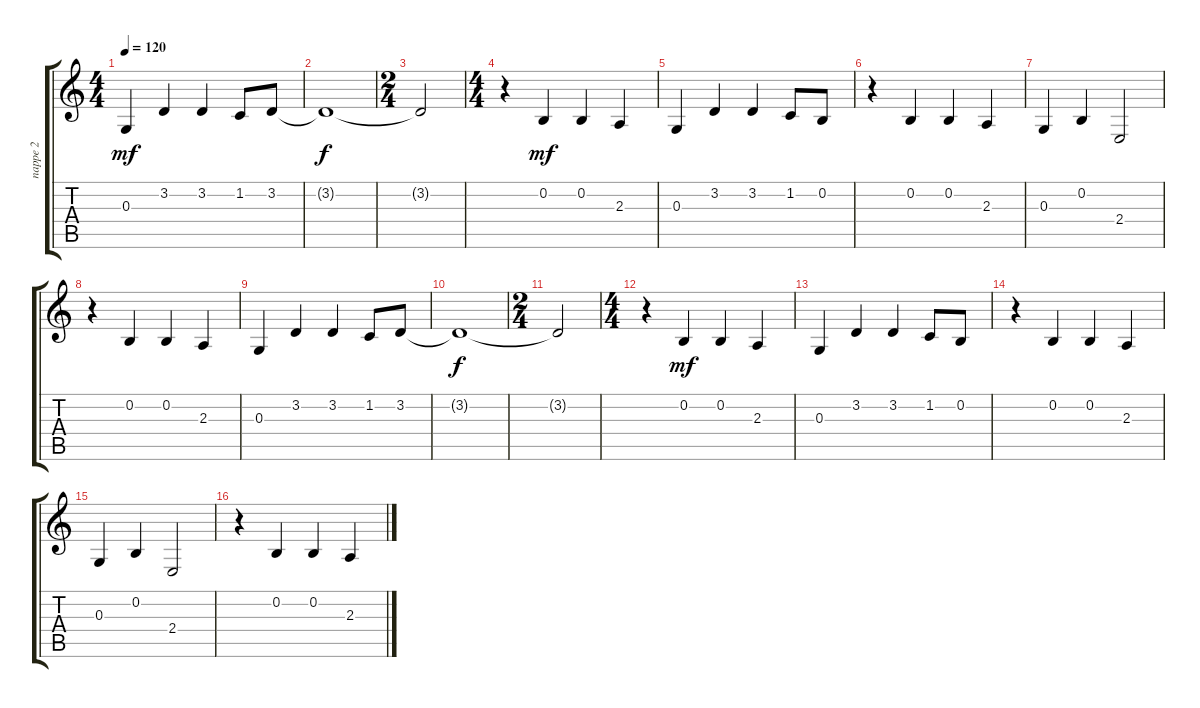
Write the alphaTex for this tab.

\track ("nappe 2" "nappe 2") {instrument stringensemble1}
\staff {score tabs}
\tuning (E4 B3 G3 D3 A2 E2) {hide}
\ts (4 4)
\tempo 120
\clef g2
\ks c
0.3.4{dy mf} 3.2.4 3.2.4 1.2.8 3.2.8 |
3.2{t}.1{dy f} |
\ts (2 4)
3.2{t}.2 |
\ts (4 4)
r.4 0.2.4{dy mf volume 12} 0.2.4 2.3.4 |
0.3.4 3.2.4 3.2.4 1.2.8 0.2.8 |
r.4 0.2.4 0.2.4 2.3.4 |
0.3.4 0.2.4 2.4.2 |
r.4 0.2.4 0.2.4 2.3.4 |
0.3.4 3.2.4 3.2.4 1.2.8 3.2.8 |
3.2{t}.1{dy f} |
\ts (2 4)
3.2{t}.2 |
\ts (4 4)
r.4 0.2.4{dy mf} 0.2.4 2.3.4 |
0.3.4 3.2.4 3.2.4 1.2.8 0.2.8 |
r.4 0.2.4 0.2.4 2.3.4 |
0.3.4 0.2.4 2.4.2 |
r.4 0.2.4 0.2.4 2.3.4
